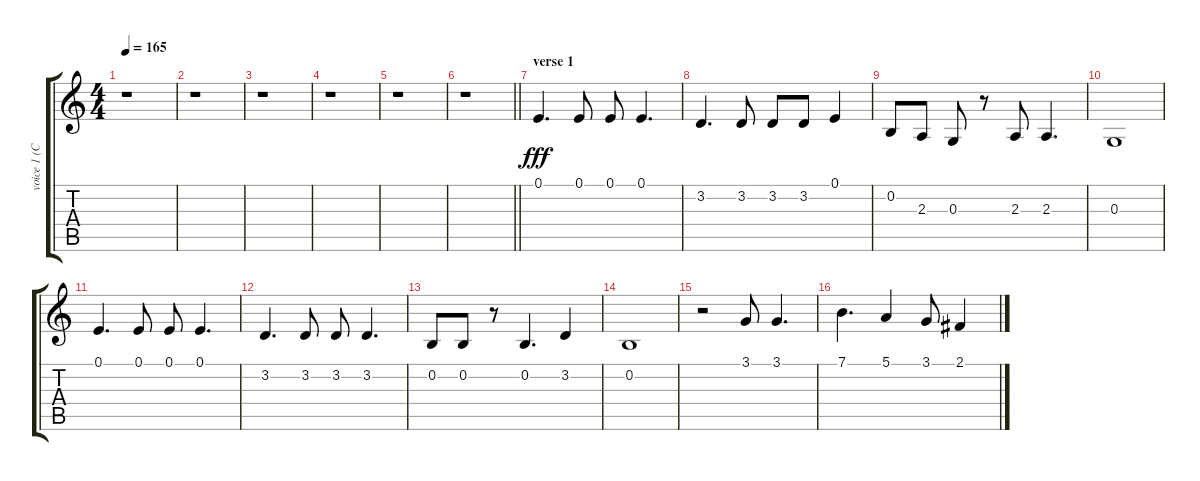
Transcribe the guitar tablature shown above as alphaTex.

\track ("voice 1 (Coverdale)" "voice 1 (C") {instrument baritonesax}
\staff {score tabs}
\tuning (E4 B3 G3 D3 A2 E2) {hide}
\ts (4 4)
\tempo 165
\clef g2
\ks c
r.1{dy fff} |
r.1 |
r.1 |
r.1 |
r.1 |
\barLineRight lightlight
r.1 |
\section ("" "verse 1")
0.1.4{d} 0.1.8 0.1.8 0.1.4{d} |
3.2.4{d} 3.2.8 3.2.8 3.2.8 0.1.4 |
0.2.8 2.3.8 0.3.8 r.8 2.3.8 2.3.4{d} |
0.3.1 |
0.1.4{d} 0.1.8 0.1.8 0.1.4{d} |
3.2.4{d} 3.2.8 3.2.8 3.2.4{d} |
0.2.8 0.2.8 r.8 0.2.4{d} 3.2.4 |
0.2.1 |
r.2 3.1.8 3.1.4{d} |
7.1.4{d} 5.1.4 3.1.8 2.1.4
